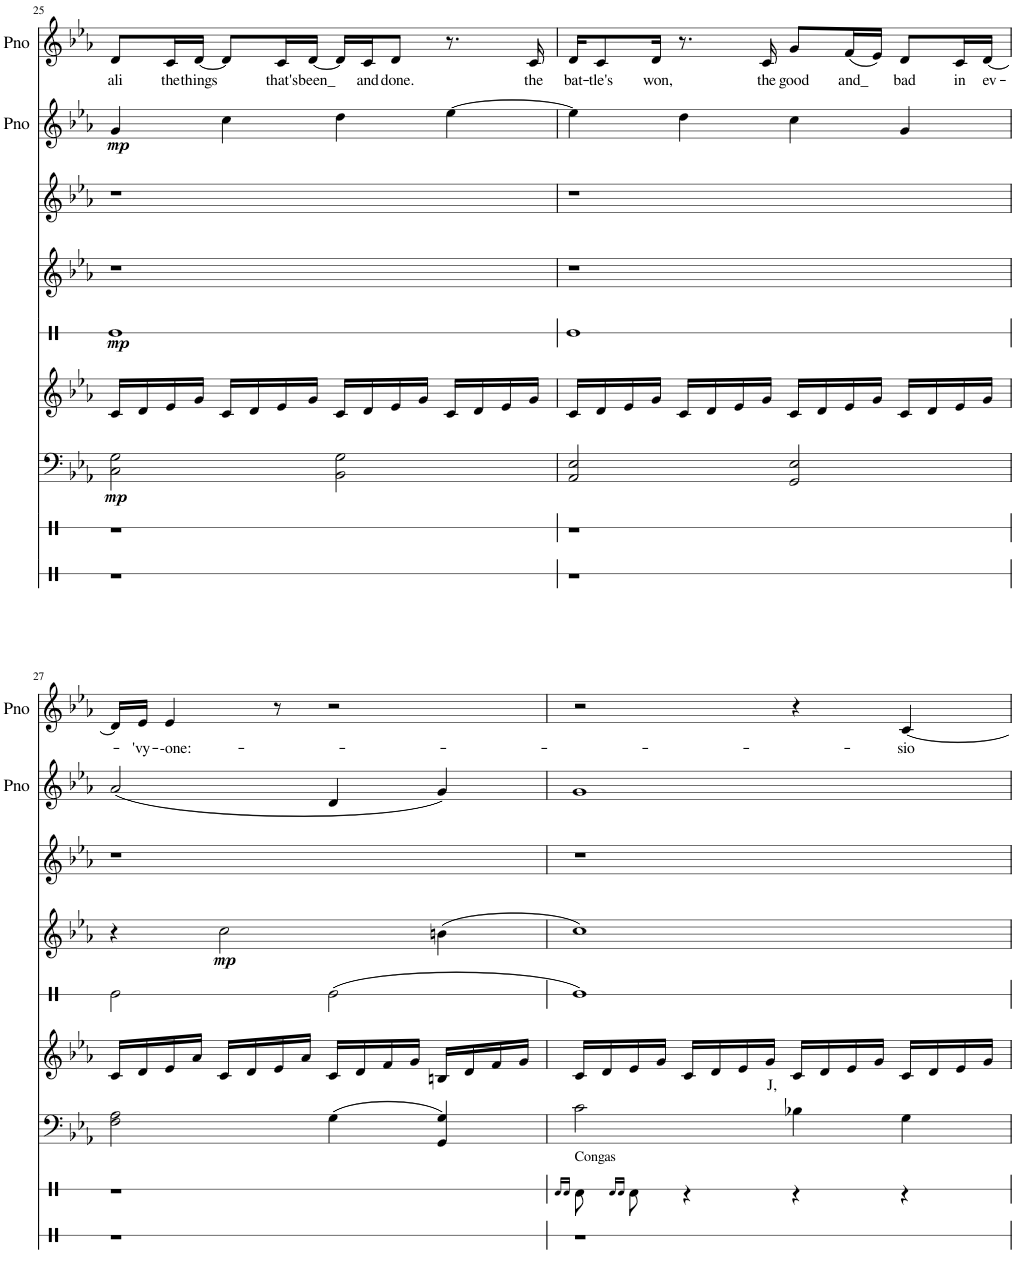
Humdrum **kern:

**kern	**kern	**kern	**dynam	**kern	**text	**kern	**dynam	**kern	**dynam	**kern	**kern	**dynam	**kern	**text
*part9	*part8	*part7	*part7	*part6	*part6	*part5	*part5	*part4	*part4	*part3	*part2	*part2	*part1	*part1
*staff9	*staff8	*staff7	*staff7	*staff6	*staff6	*staff5	*staff5	*staff4	*staff4	*staff3	*staff2	*staff2	*staff1	*staff1
*I"Crash Cymbal 2	*I"Hi Bongo	*I"Piano	*	*I"Piano	*	*I"High Agogo	*	*I"Piano	*	*I"Piano	*I"Piano	*	*I"Piano	*
*	*	*I'Pno	*	*I'Pno	*	*	*	*I'Pno	*	*I'Pno	*I'Pno	*	*I'Pno	*
!!LO:PB:g=z
*clefX	*clefX	*clefF4	*	*clefG2	*	*clefF4	*	*clefG2	*	*clefG2	*clefG2	*	*clefG2	*
*k[]	*k[]	*k[b-e-a-]	*	*k[b-e-a-]	*	*k[b-e-a-]	*	*k[b-e-a-]	*	*k[b-e-a-]	*k[b-e-a-]	*	*k[b-e-a-]	*
*	*	*	*	*	*	*	*	*	*	*	*M4/4	*	*M4/4	*
=25	=25	=25	=25	=25	=25	=25	=25	=25	=25	=25	=25	=25	=25	=25
!	!	!	!LO:DY:b	!	!	!	!LO:DY:b	!	!	!	!	!LO:DY:b	!	!LO:LY:b
1r	1r	2C\ 2G\	mp	16c/LL	.	1RGG	mp	1r	.	1r	4g/	mp	8d/L	ali
.	.	.	.	16d/	.	.	.	.	.	.	.	.	.	.
!	!	!	!	!	!	!	!	!	!	!	!	!	!	!LO:LY:b
.	.	.	.	16e-/	.	.	.	.	.	.	.	.	16c/L	the
!	!	!	!	!	!	!	!	!	!	!	!	!	!	!LO:LY:b
.	.	.	.	16g/JJ	.	.	.	.	.	.	.	.	[16d/JJ	things
.	.	.	.	16c/LL	.	.	.	.	.	.	4cc\	.	8d/L]	.
.	.	.	.	16d/	.	.	.	.	.	.	.	.	.	.
!	!	!	!	!	!	!	!	!	!	!	!	!	!	!LO:LY:b
.	.	.	.	16e-/	.	.	.	.	.	.	.	.	16c/L	that's
!	!	!	!	!	!	!	!	!	!	!	!	!	!	!LO:LY:b
.	.	.	.	16g/JJ	.	.	.	.	.	.	.	.	[16d/JJ	been_
.	.	2BB-\ 2G\	.	16c/LL	.	.	.	.	.	.	4dd\	.	16d/LL]	.
!	!	!	!	!	!	!	!	!	!	!	!	!	!	!LO:LY:b
.	.	.	.	16d/	.	.	.	.	.	.	.	.	16c/J	and
!	!	!	!	!	!	!	!	!	!	!	!	!	!	!LO:LY:b
.	.	.	.	16e-/	.	.	.	.	.	.	.	.	8d/J	done.
.	.	.	.	16g/JJ	.	.	.	.	.	.	.	.	.	.
.	.	.	.	16c/LL	.	.	.	.	.	.	[4ee-\	.	8.r	.
.	.	.	.	16d/	.	.	.	.	.	.	.	.	.	.
.	.	.	.	16e-/	.	.	.	.	.	.	.	.	.	.
!	!	!	!	!	!	!	!	!	!	!	!	!	!	!LO:LY:b
.	.	.	.	16g/JJ	.	.	.	.	.	.	.	.	16c/	the
=26	=26	=26	=26	=26	=26	=26	=26	=26	=26	=26	=26	=26	=26	=26
!	!	!	!	!	!	!	!	!	!	!	!	!	!	!LO:LY:b
1r	1r	2AA-/ 2E-/	.	16c/LL	.	1RGG	.	1r	.	1r	4ee-\]	.	16d/KL	bat-
!	!	!	!	!	!	!	!	!	!	!	!	!	!	!LO:LY:b
.	.	.	.	16d/	.	.	.	.	.	.	.	.	8c/	-tle's
.	.	.	.	16e-/	.	.	.	.	.	.	.	.	.	.
!	!	!	!	!	!	!	!	!	!	!	!	!	!	!LO:LY:b
.	.	.	.	16g/JJ	.	.	.	.	.	.	.	.	16d/Jk	won,
.	.	.	.	16c/LL	.	.	.	.	.	.	4dd\	.	8.r	.
.	.	.	.	16d/	.	.	.	.	.	.	.	.	.	.
.	.	.	.	16e-/	.	.	.	.	.	.	.	.	.	.
!	!	!	!	!	!	!	!	!	!	!	!	!	!	!LO:LY:b
.	.	.	.	16g/JJ	.	.	.	.	.	.	.	.	16c/	the
!	!	!	!	!	!	!	!	!	!	!	!	!	!	!LO:LY:b
.	.	2GG/ 2E-/	.	16c/LL	.	.	.	.	.	.	4cc\	.	8g/L	good
.	.	.	.	16d/	.	.	.	.	.	.	.	.	.	.
!	!	!	!	!	!	!	!	!	!	!	!	!	!	!LO:LY:b
.	.	.	.	16e-/	.	.	.	.	.	.	.	.	(16f/L	and_
.	.	.	.	16g/JJ	.	.	.	.	.	.	.	.	16e-/JJ)	.
!	!	!	!	!	!	!	!	!	!	!	!	!	!	!LO:LY:b
.	.	.	.	16c/LL	.	.	.	.	.	.	4g/	.	8d/L	bad
.	.	.	.	16d/	.	.	.	.	.	.	.	.	.	.
!	!	!	!	!	!	!	!	!	!	!	!	!	!	!LO:LY:b
.	.	.	.	16e-/	.	.	.	.	.	.	.	.	16c/L	in
!	!	!	!	!	!	!	!	!	!	!	!	!	!	!LO:LY:b
.	.	.	.	16g/JJ	.	.	.	.	.	.	.	.	[16d/JJ	ev-
!!LO:LB:g=z
=27	=27	=27	=27	=27	=27	=27	=27	=27	=27	=27	=27	=27	=27	=27
1r	1r	2F\ 2A-\	.	16c/LL	.	2RGG\	.	4r	.	1r	(2a-/	.	16d/LL]	.
!	!	!	!	!	!	!	!	!	!	!	!	!	!	!LO:LY:b
.	.	.	.	16d/	.	.	.	.	.	.	.	.	16e-/JJ	-'vy-
!	!	!	!	!	!	!	!	!	!	!	!	!	!	!LO:LY:b
.	.	.	.	16e-/	.	.	.	.	.	.	.	.	4e-/	--one:-
.	.	.	.	16a-/JJ	.	.	.	.	.	.	.	.	.	.
!	!	!	!	!	!	!	!	!	!LO:DY:b	!	!	!	!	!
.	.	.	.	16c/LL	.	.	.	2cc\	mp	.	.	.	.	.
.	.	.	.	16d/	.	.	.	.	.	.	.	.	.	.
.	.	.	.	16e-/	.	.	.	.	.	.	.	.	8r	.
.	.	.	.	16a-/JJ	.	.	.	.	.	.	.	.	.	.
.	.	(4G\	.	16c/LL	.	(2RGG\	.	.	.	.	4d/	.	2r	.
.	.	.	.	16d/	.	.	.	.	.	.	.	.	.	.
.	.	.	.	16f/	.	.	.	.	.	.	.	.	.	.
.	.	.	.	16g/JJ	.	.	.	.	.	.	.	.	.	.
.	.	4GG/ 4G/)	.	16Bn/LL	.	.	.	(4bn\	.	.	4g/)	.	.	.
.	.	.	.	16d/	.	.	.	.	.	.	.	.	.	.
.	.	.	.	16f/	.	.	.	.	.	.	.	.	.	.
.	.	.	.	16g/JJ	.	.	.	.	.	.	.	.	.	.
=28	=28	=28	=28	=28	=28	=28	=28	=28	=28	=28	=28	=28	=28	=28
*	*^	*	*	*	*	*	*	*	*	*	*	*	*	*
.	.	16qRd/LL	.	.	.	.	.	.	.	.	.	.	.	.	.
.	.	16qRd/JJ	.	.	.	.	.	.	.	.	.	.	.	.	.
!	!LO:TX:a:t=Congas	!	!	!	!	!	!	!	!	!	!	!	!	!	!
1r	1ryy	8Rd\	2c\	.	16c/LL	.	1RGG)	.	1cc)	.	1r	1g	.	2r	.
.	.	.	.	.	16d/	.	.	.	.	.	.	.	.	.	.
.	.	16qRd/LL	.	.	.	.	.	.	.	.	.	.	.	.	.
.	.	16qRd/JJ	.	.	.	.	.	.	.	.	.	.	.	.	.
.	.	8Rd\	.	.	16e-/	.	.	.	.	.	.	.	.	.	.
.	.	.	.	.	16g/JJ	.	.	.	.	.	.	.	.	.	.
.	.	4r	.	.	16c/LL	.	.	.	.	.	.	.	.	.	.
.	.	.	.	.	16d/	.	.	.	.	.	.	.	.	.	.
.	.	.	.	.	16e-/	.	.	.	.	.	.	.	.	.	.
!	!	!	!	!	!	!LO:LY:b	!	!	!	!	!	!	!	!	!
.	.	.	.	.	16g/JJ	J,	.	.	.	.	.	.	.	.	.
.	.	4r	4B-X\	.	16c/LL	.	.	.	.	.	.	.	.	4r	.
.	.	.	.	.	16d/	.	.	.	.	.	.	.	.	.	.
.	.	.	.	.	16e-/	.	.	.	.	.	.	.	.	.	.
.	.	.	.	.	16g/JJ	.	.	.	.	.	.	.	.	.	.
!	!	!	!	!	!	!	!	!	!	!	!	!	!	!	!LO:LY:b
.	.	4r	4G\	.	16c/LL	.	.	.	.	.	.	.	.	[4c/	-sio
.	.	.	.	.	16d/	.	.	.	.	.	.	.	.	.	.
.	.	.	.	.	16e-/	.	.	.	.	.	.	.	.	.	.
.	.	.	.	.	16g/JJ	.	.	.	.	.	.	.	.	.	.
*	*v	*v	*	*	*	*	*	*	*	*	*	*	*	*	*
=	=	=	=	=	=	=	=	=	=	=	=	=	=	=
*-	*-	*-	*-	*-	*-	*-	*-	*-	*-	*-	*-	*-	*-	*-
